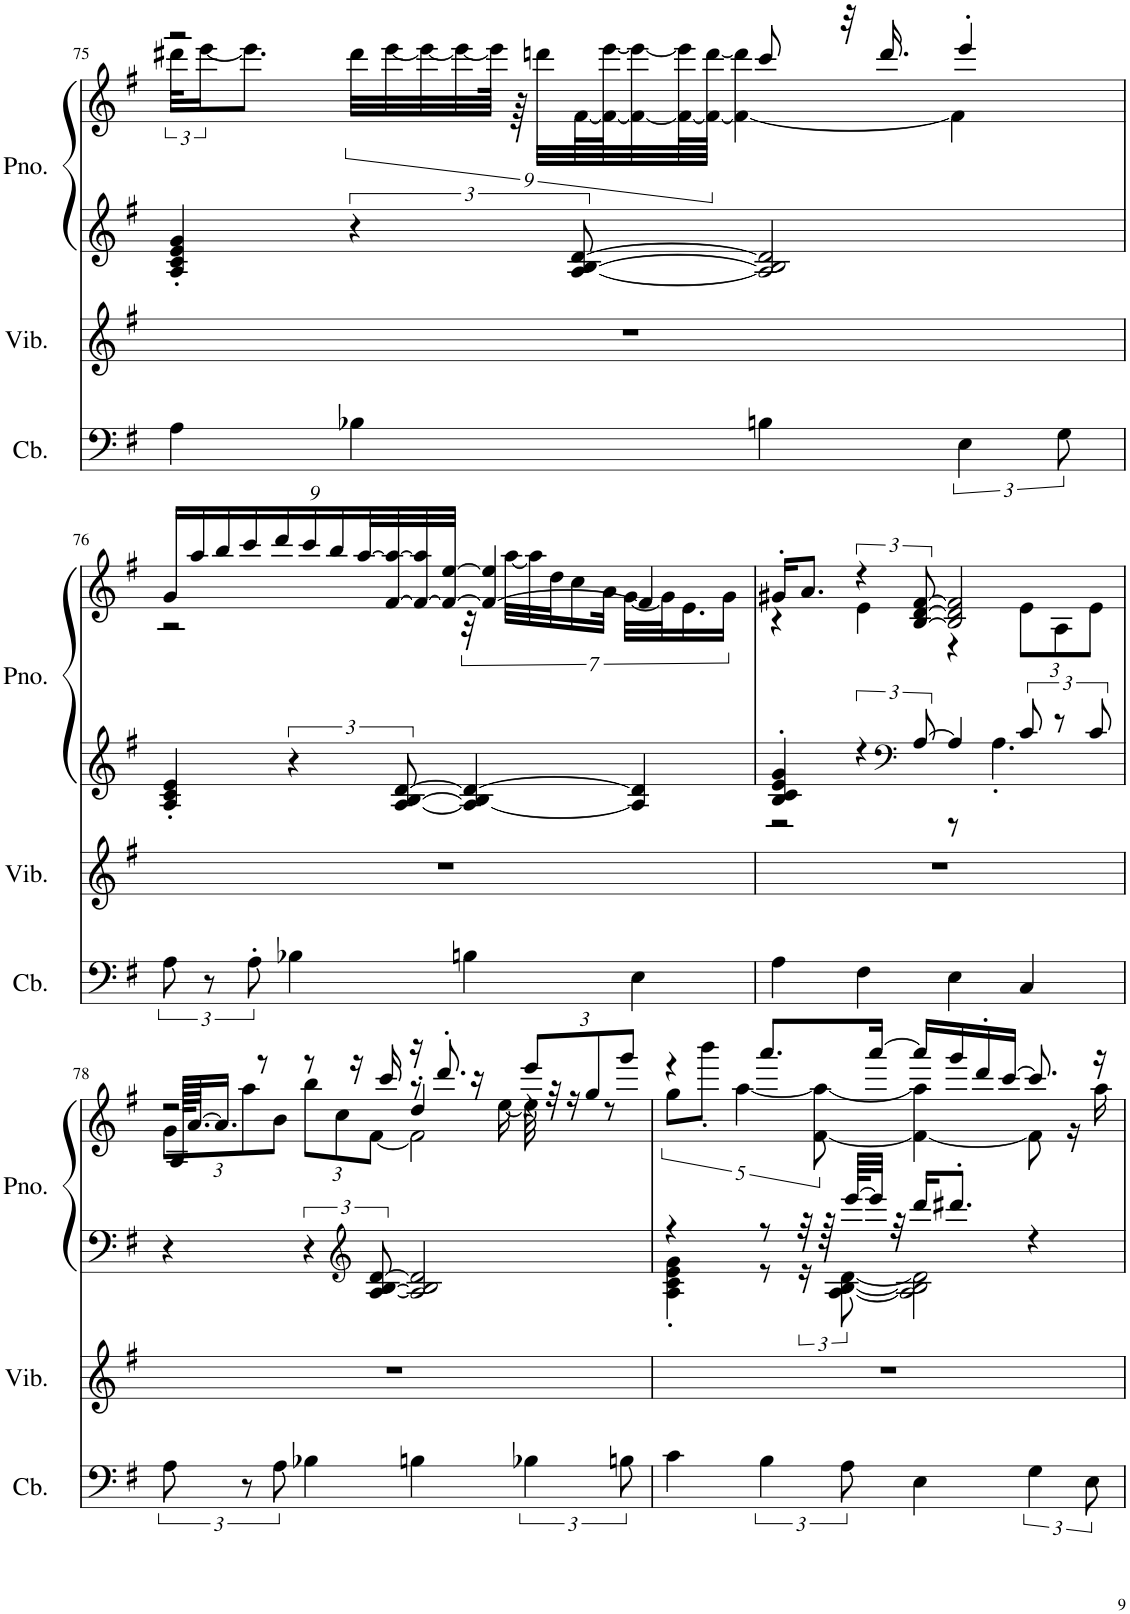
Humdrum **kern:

**kern	**kern	**kern	**kern
*part3	*part2	*part1	*part1
*staff4	*staff3	*staff2	*staff1
*I"Contrabass, C4-P33-Bass	*I"Vibraphone, C5-P12-Lead Vocal	*I"Piano, MOON DANCE	*
*I'Cb.	*I'Vib.	*I'Pno.	*
!!LO:PB:g=z
*clefF4	*clefG2	*clefG2	*clefG2
*Trd7c12	*	*	*
*k[f#]	*k[f#]	*k[f#]	*k[f#]
*M4/4	*M4/4	*M4/4	*M4/4
=75	=75	=75	=75
*	*	*	*^
4A\	1r	4A/' 4c/' 4e/' 4g/'	2r	48ddd#X\KLL
.	.	.	.	[24eee\J
.	.	.	.	8.eee\J]
4B-X\	.	6r	.	36ddd#\LLL
.	.	.	.	[36eee\
.	.	.	.	5760ryy
.	.	.	.	36eee\_
.	.	.	.	36eee\_
.	.	.	.	72eee\JJJk]
.	.	.	.	72r
.	.	.	.	36dddn\LLL
.	.	[12A/ [12B/ [12d/	.	.
.	.	.	.	[72f#\L
.	.	.	.	72f#\_ [72eee\J
.	.	.	.	36f#\_ 36eee\_
.	.	.	.	72f#\_ 72eee\]L
.	.	.	.	72f#\_ [72ddd\JJJJ
4Bn\	.	2A/] 2B/] 2d/]	8ccc/	.
.	.	.	.	4f#\_ 4ddd\]
.	.	.	32r	.
.	.	.	16.ddd/	.
6E\	.	.	4eee'/	.
.	.	.	.	4f#\]
12G\	.	.	.	.
5760ryy	5760ryy	5760ryy	5760ryy	.
!!LO:LB:g=z	!!
=76	=76	=76	=76	=76
*	*	*	*Xbrackettup	*
12A\	1r	4A/' 4c/' 4e/'	18g/LL	2r
.	.	.	18aa/	.
12r	.	.	.	.
.	.	.	18bb/	.
12A'\	.	.	18ccc/	.
.	.	.	18ddd/	.
4B-X\	.	6r	.	.
.	.	.	18ccc/	.
.	.	.	18bb/	.
.	.	.	[36aa/L	.
.	.	[12A/ [12B/ [12d/	[36f#/ 36aa/_	.
.	.	.	36f#/_ 36aa/]	.
.	.	.	5760ryy	.
.	.	.	36f#/_ [36ee/JJJ	.
*	*	*	*	*brackettup
4Bn\	.	4A/_ 4B/] 4d/_	.	28r
.	.	.	4f#/_ 4ee/]	.
.	.	.	.	[28aa\LLL
.	.	.	.	28aa\]
.	.	.	.	28dd\J
.	.	.	.	14cc\
.	.	.	.	28a\JJk
4E\	.	4A/] 4d/]	.	[28g\LLL
.	.	.	5760%1439f#/_	.
.	.	.	.	28g\J]
.	.	.	.	14.e\
.	.	.	.	14g\JJ
=77	=77	=77	=77	=77
*	*	*^	*	*
4A\	1r	4B/' 4c/' 4e/' 4g/'	2r	16g#X'/KL	4r
.	.	.	.	5760f#/]	.
.	.	.	.	8.a/J	.
4F#\	.	6r	.	.	4e\
.	.	.	.	6r	.
*	*	*clefF4	*	*	*
.	.	[12A/	.	.	.
.	.	.	.	[12B/ [12d/ [12f#/	.
4E\	.	4A/]	8r	.	4r
.	.	.	.	2B/] 2d/] 2f#/]	.
.	.	.	4.A'\	.	.
*	*	*	*	*	*Xbrackettup
4C/	.	12c/	.	.	12e\L
.	.	12r	.	.	12A\
.	.	12c/	.	.	12e\J
5760ryy	5760ryy	5760ryy	5760ryy	.	5760ryy
*	*	*v	*v	*	*
!!LO:LB:g=z
=78	=78	=78	=78	=78
*	*	*	*^	*^
12A\	1r	4r	128A/KLLLL	2r	2r	12g\L
.	.	.	[64.a/JJ	.	.	.
.	.	.	16.a/JJ]	.	.	.
12r	.	.	.	.	.	12aa\
.	.	.	8r	.	.	.
12A\	.	.	.	.	.	12b\J
4B-X\	.	6r	8r	.	.	12bb\L
.	.	.	.	.	.	12cc\
.	.	.	16r	.	.	.
*	*	*clefG2	*	*	*	*
.	.	[12A/ [12B/ [12d/	.	.	.	[12f#\J
.	.	.	16ccc/	.	.	.
4Bn\	.	2A/] 2B/] 2d/]	16r	8r	4dd'/	2f#\]
.	.	.	8.ddd'/	.	.	.
.	.	.	.	16r	.	.
.	.	.	.	[16ee\	.	.
6B-X\	.	.	12eee/L	32ee\]	4r	.
.	.	.	.	32r	.	.
.	.	.	.	16r	.	.
.	.	.	12gg/	.	.	.
.	.	.	.	8r	.	.
12Bn\	.	.	12ggg/J	.	.	.
*	*	*	*	*v	*v	*v
=79	=79	=79	=79	=79
*	*	*^	*	*
*	*	*	*	*	*brackettup
4c\	1r	4r	4A\' 4c\' 4e\' 4g\'	4r	10gg\L
.	.	.	.	.	10bbb'\J
.	.	.	.	.	[5aa\
6B\	.	8r	8r	8.aaa/L	.
.	.	32r	24r	.	.
.	.	.	.	.	[10f#\ 10aa\_
.	.	64r	.	.	.
12A\	.	.	[12A\ [12B\ [12d\	.	.
.	.	[64eee/KLLL	.	.	.
.	.	32eee/JJJ]	.	[16aaa/Jk	.
.	.	32r	.	.	.
4E\	.	16ddd/KL	2A\] 2B\] 2d\]	16aaa/LL]	4f#\_ 4aa\]
.	.	8.ddd#X'/J	.	16ggg/	.
.	.	.	.	16ddd'/	.
.	.	.	.	[16ccc/JJ	.
6G\	.	4r	.	8.ccc/]	8f#\]
.	.	.	.	.	16r
12E\	.	.	.	.	.
.	.	.	.	16r	16aa\
*	*	*v	*v	*	*
*	*	*	*v	*v
=	=	=	=
*-	*-	*-	*-
